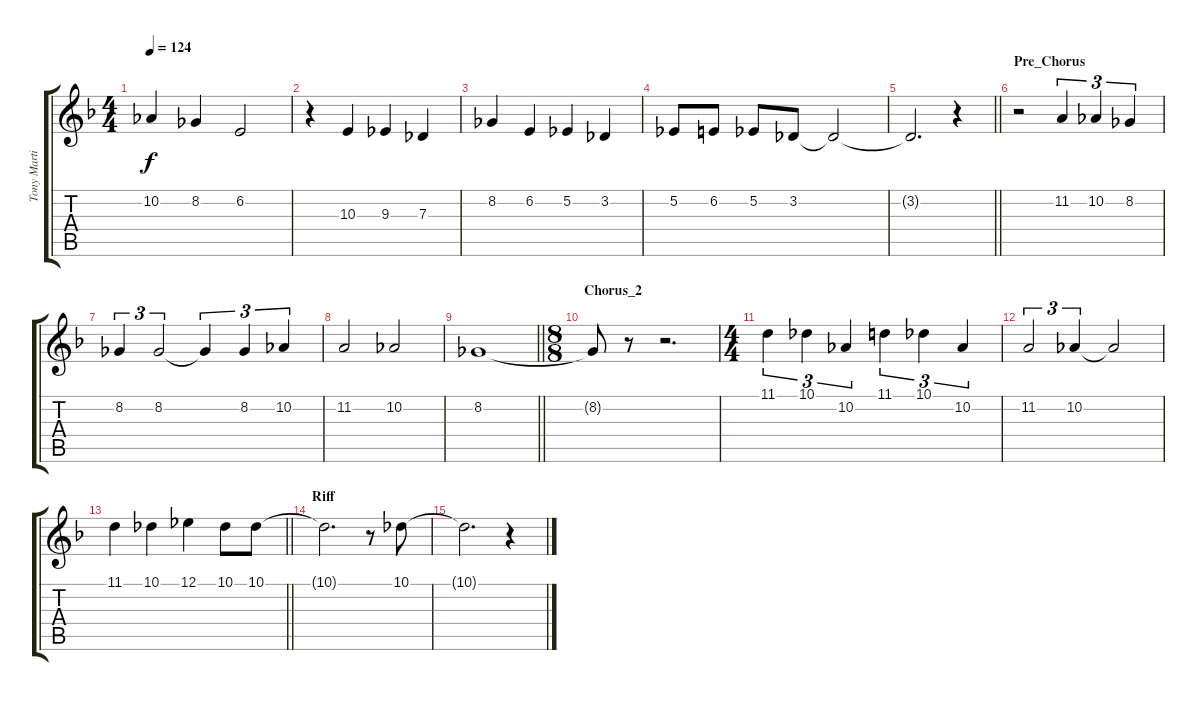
\track ("Tony Martin" "Tony Marti") {instrument stringensemble1}
\staff {score tabs}
\tuning (Eb4 Bb3 Gb3 Db3 Ab2 Eb2) {hide}
\ts (4 4)
\tempo 124
\clef g2
\ks f
10.2.4{dy f} 8.2.4 6.2.2 |
r.4 10.3.4 9.3.4 7.3.4 |
8.2.4 6.2.4 5.2.4 3.2.4 |
5.2.8 6.2.8 5.2.8 3.2.8 3.2{t}.2 |
\barLineRight lightlight
3.2{t}.2{d} r.4 |
\section ("" "Pre_Chorus")
r.2 11.2.4{tu (3 2)} 10.2.4{tu (3 2)} 8.2.4{tu (3 2)} |
8.2.4{tu (3 2)} 8.2.2{tu (3 2)} 8.2{t}.4{tu (3 2)} 8.2.4{tu (3 2)} 10.2.4{tu (3 2)} |
11.2.2 10.2.2 |
\barLineRight lightlight
8.2.1 |
\ts (8 8)
\section ("" "Chorus_2")
8.2{t}.8 r.8 r.2{d} |
\ts (4 4)
11.1.4{tu (3 2)} 10.1.4{tu (3 2)} 10.2.4{tu (3 2)} 11.1.4{tu (3 2)} 10.1.4{tu (3 2)} 10.2.4{tu (3 2)} |
11.2.2{tu (3 2)} 10.2.4{tu (3 2)} 10.2{t}.2 |
\barLineRight lightlight
11.1.4 10.1.4 12.1.4 10.1.8 10.1.8 |
\section ("" "Riff")
10.1{t}.2{d} r.8 10.1.8 |
10.1{t}.2{d} r.4
